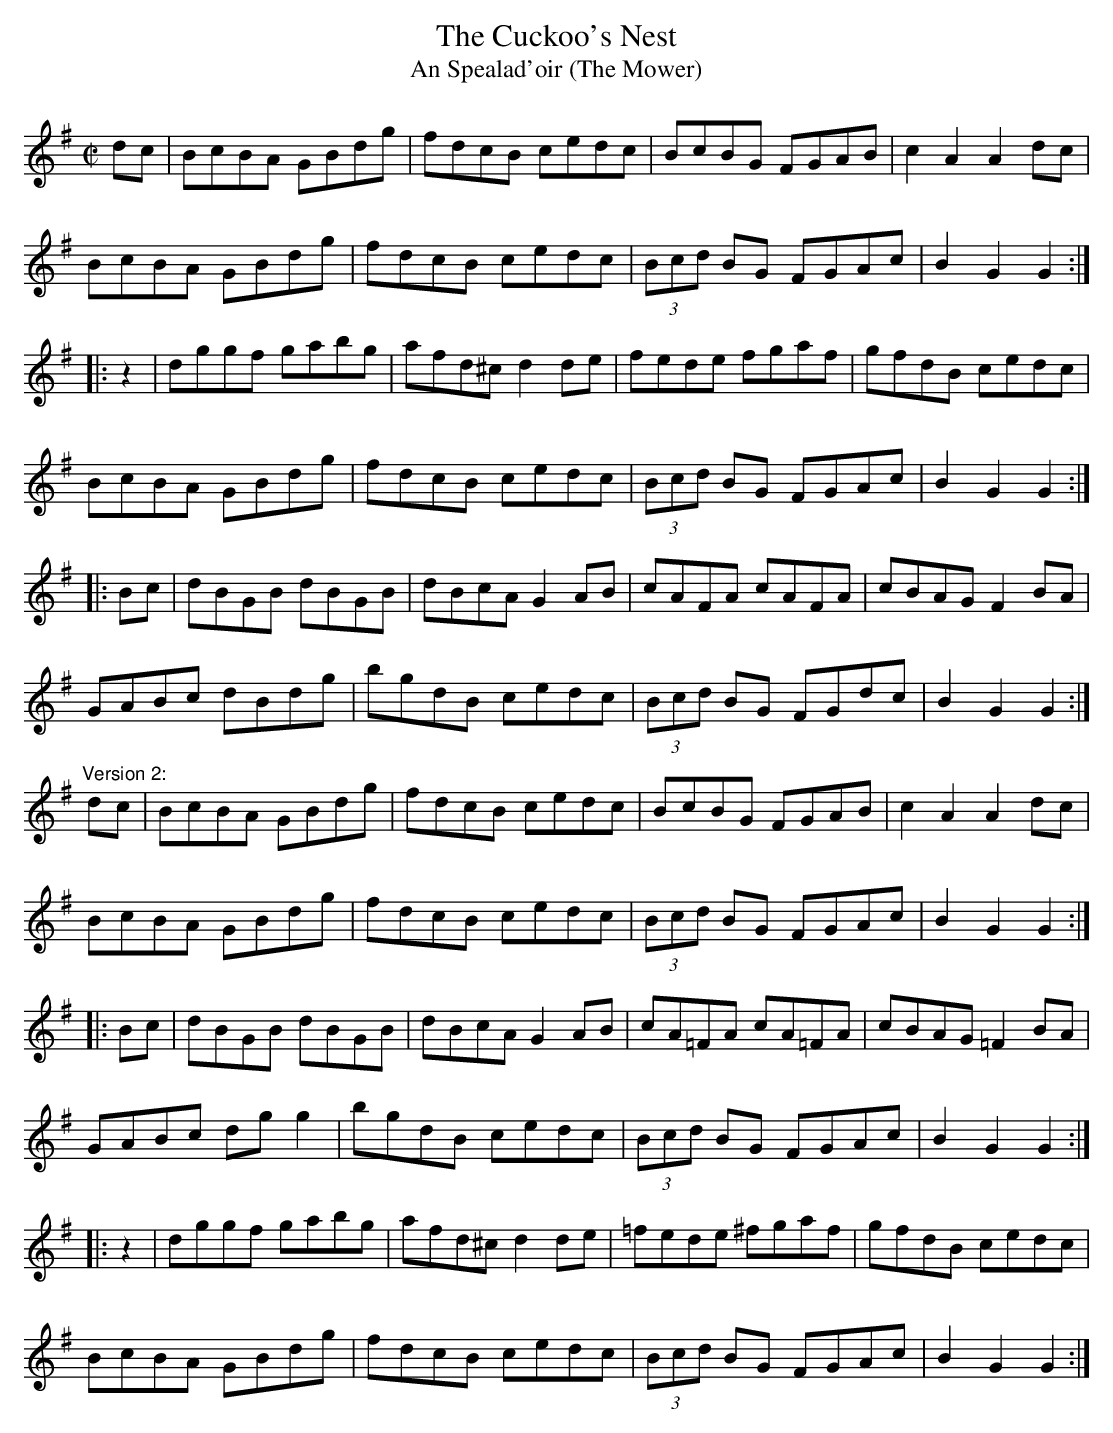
X:1
T:Cuckoo's Nest, The
T:An Spealad'oir (The Mower)
M:C|
K:G
dc|BcBA GBdg|fdcB cedc|BcBG FGAB|c2A2 A2dc|
BcBA GBdg|fdcB cedc|(3Bcd BG FGAc|B2G2 G2:|
|:z2|dggf gabg|afd^c d2de|fede fgaf|gfdB cedc|
BcBA GBdg|fdcB cedc|(3Bcd BG FGAc|B2G2 G2:|
|:Bc|dBGB dBGB|dBcA G2AB|cAFA cAFA|cBAG F2BA|
GABc dBdg|bgdB cedc|(3Bcd BG FGdc|B2G2 G2:|
"Version 2:"
dc|BcBA GBdg|fdcB cedc|BcBG FGAB|c2A2 A2dc|
BcBA GBdg|fdcB cedc|(3Bcd BG FGAc|B2G2 G2:|
|:Bc|dBGB dBGB|dBcA G2AB|cA=FA cA=FA|cBAG =F2BA|
GABc dgg2|bgdB cedc|(3Bcd BG FGAc|B2G2 G2:|
|:z2|dggf gabg|afd^c d2de|=fede ^fgaf|gfdB cedc|
BcBA GBdg|fdcB cedc|(3Bcd BG FGAc|B2G2 G2:|
